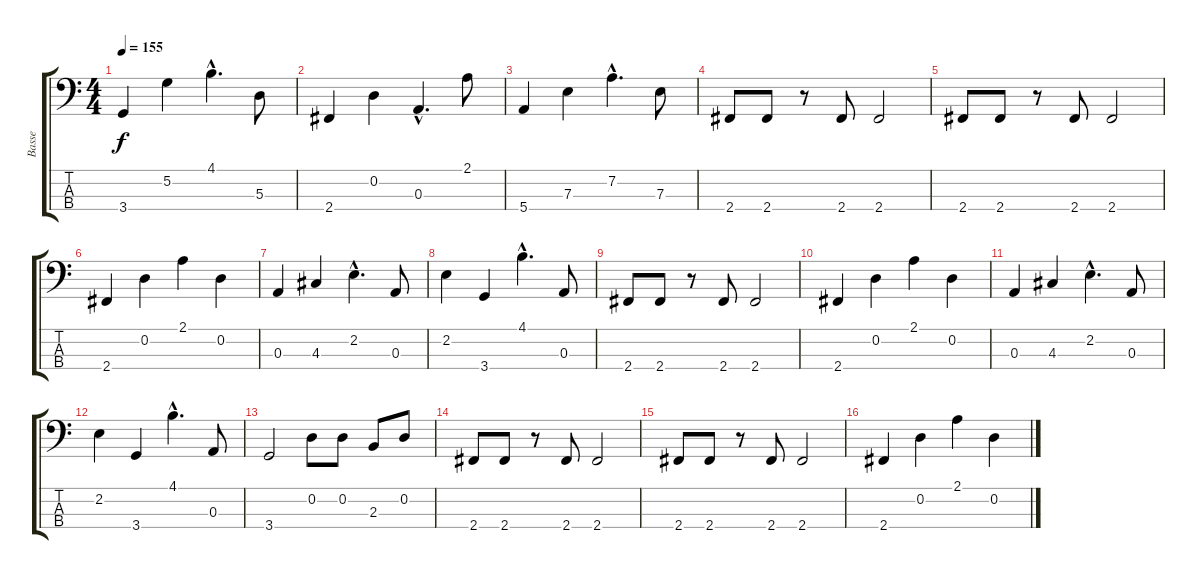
\track ("Basse" "Basse") {instrument acousticbass}
\staff {score tabs}
\tuning (G2 D2 A1 E1) {hide}
\ts (4 4)
\tempo 155
\clef f4
\ks c
3.4.4{dy f} 5.2.4 4.1{hac}.4{d} 5.3.8 |
2.4.4 0.2.4 0.3{hac}.4{d} 2.1.8 |
5.4.4 7.3.4 7.2{hac}.4{d} 7.3.8 |
2.4.8 2.4.8 r.8 2.4.8 2.4.2 |
2.4.8 2.4.8 r.8 2.4.8 2.4.2 |
2.4.4 0.2.4 2.1.4 0.2.4 |
0.3.4 4.3.4 2.2{hac}.4{d} 0.3.8 |
2.2.4 3.4.4 4.1{hac}.4{d} 0.3.8 |
2.4.8 2.4.8 r.8 2.4.8 2.4.2 |
2.4.4 0.2.4 2.1.4 0.2.4 |
0.3.4 4.3.4 2.2{hac}.4{d} 0.3.8 |
2.2.4 3.4.4 4.1{hac}.4{d} 0.3.8 |
3.4.2 0.2.8 0.2.8 2.3.8 0.2.8 |
2.4.8 2.4.8 r.8 2.4.8 2.4.2 |
2.4.8 2.4.8 r.8 2.4.8 2.4.2 |
2.4.4 0.2.4 2.1.4 0.2.4
